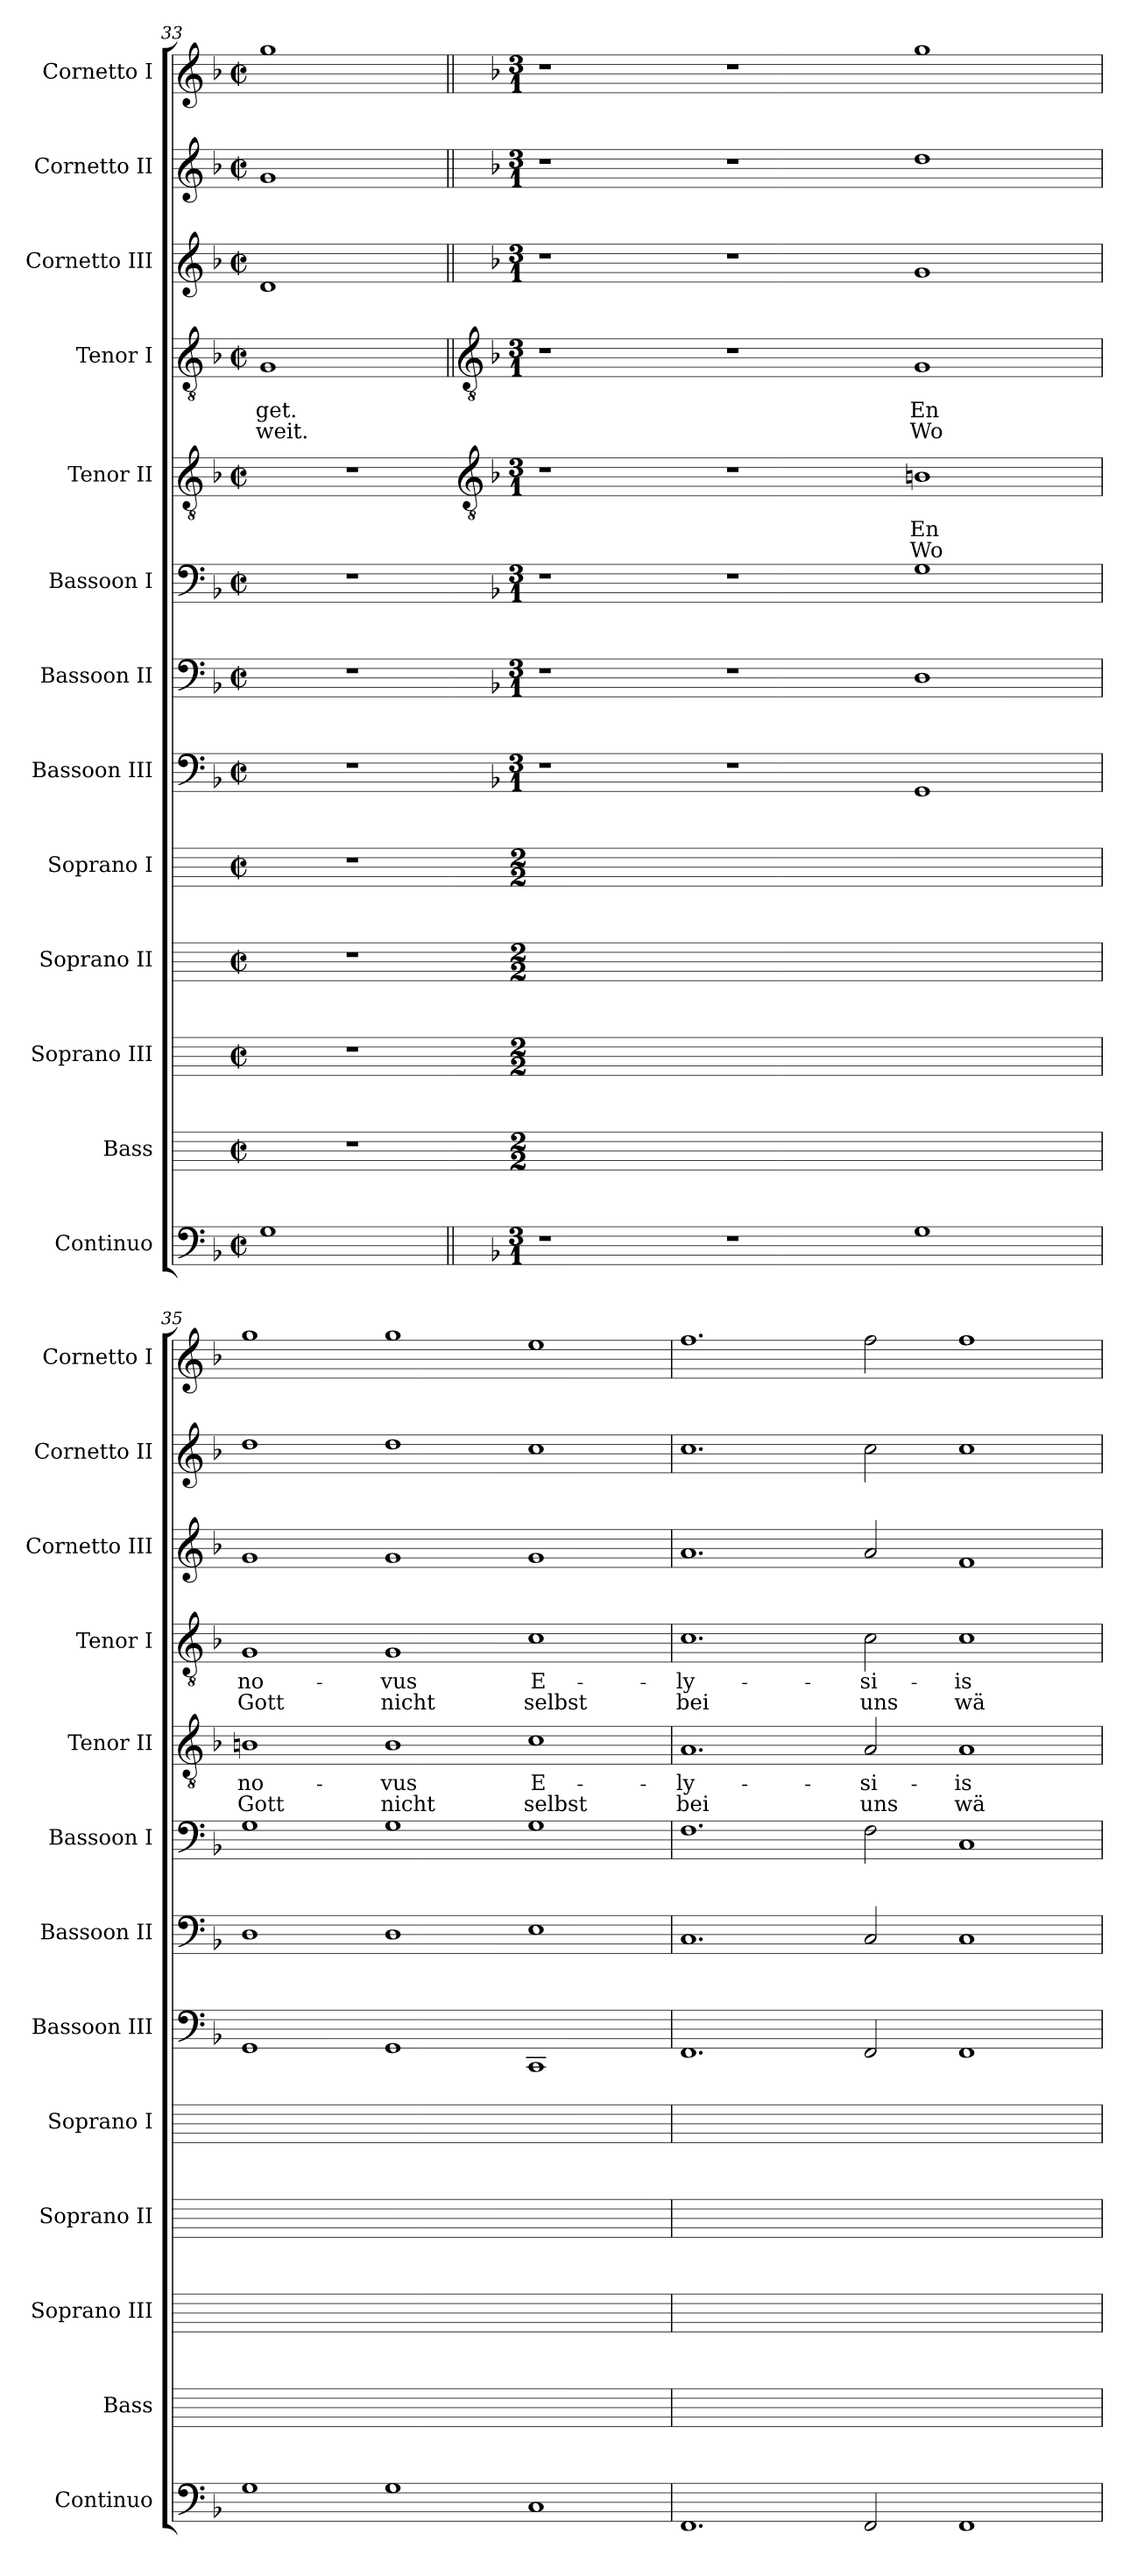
**kern	**kern	**kern	**kern	**kern	**kern	**kern	**kern	**kern	**text	**text	**kern	**text	**text	**kern	**kern	**kern
*part13	*part12	*part11	*part10	*part9	*part8	*part7	*part6	*part5	*part5	*part5	*part4	*part4	*part4	*part3	*part2	*part1
*staff13	*staff12	*staff11	*staff10	*staff9	*staff8	*staff7	*staff6	*staff5	*staff5	*staff5	*staff4	*staff4	*staff4	*staff3	*staff2	*staff1
*I"Continuo	*I"Bass	*I"Soprano III	*I"Soprano II	*I"Soprano I	*I"Bassoon III	*I"Bassoon II	*I"Bassoon I	*I"Tenor II	*	*	*I"Tenor I	*	*	*I"Cornetto III	*I"Cornetto II	*I"Cornetto I
*I'Continuo	*I'Bass	*I'Soprano III	*I'Soprano II	*I'Soprano I	*I'Bassoon III	*I'Bassoon II	*I'Bassoon I	*I'Tenor II	*	*	*I'Tenor I	*	*	*I'Cornetto III	*I'Cornetto II	*I'Cornetto I
*clefF4	*	*	*	*	*clefF4	*clefF4	*clefF4	*clefGv2	*	*	*clefGv2	*	*	*clefG2	*clefG2	*clefG2
*k[b-]	*	*	*	*	*k[b-]	*k[b-]	*k[b-]	*k[b-]	*	*	*k[b-]	*	*	*k[b-]	*k[b-]	*k[b-]
*F:	*	*	*	*	*F:	*F:	*F:	*F:	*	*	*F:	*	*	*F:	*F:	*F:
*M2/2	*M2/2	*M2/2	*M2/2	*M2/2	*M2/2	*M2/2	*M2/2	*M2/2	*	*	*M2/2	*	*	*M2/2	*M2/2	*M2/2
*met(c|)	*met(c|)	*met(c|)	*met(c|)	*met(c|)	*met(c|)	*met(c|)	*met(c|)	*met(c|)	*	*	*met(c|)	*	*	*met(c|)	*met(c|)	*met(c|)
=33	=33	=33	=33	=33	=33	=33	=33	=33	=33	=33	=33	=33	=33	=33	=33	=33
!	!	!	!	!	!	!	!	!	!	!	!	!LO:LY:b	!LO:LY:b	!	!	!
1G	1r	1r	1r	1r	1r	1r	1r	1r	.	.	1G	get.	weit.	1d	1g	1gg
!!LO:LB:g=z
=34||	=34	=34	=34	=34	=34	=34	=34	=34	=34||	=34||	=34||	=34||	=34||	=34||	=34||	=34||
*	*	*	*	*	*	*	*	*clefGv2	*	*	*clefGv2	*	*	*	*	*
*	*	*	*	*	*k[b-]	*k[b-]	*k[b-]	*k[b-]	*	*	*	*	*	*	*	*
*	*	*	*	*	*F:	*F:	*F:	*F:	*	*	*	*	*	*	*	*
*M3/1	*M2/2	*M2/2	*M2/2	*M2/2	*M3/1	*M3/1	*M3/1	*M3/1	*	*	*M3/1	*	*	*M3/1	*M3/1	*M3/1
1r	0.r	0.r	0.r	0.r	1r	1r	1r	1r	.	.	1r	.	.	1r	1r	1r
1r	.	.	.	.	1r	1r	1r	1r	.	.	1r	.	.	1r	1r	1r
!	!	!	!	!	!	!	!	!	!LO:LY:b	!LO:LY:b	!	!LO:LY:b	!LO:LY:b	!	!	!
1G	.	.	.	.	1GG	1D	1G	1Bn	En	Wo	1G	En	Wo	1g	1dd	1gg
=35	=35	=35	=35	=35	=35	=35	=35	=35	=35	=35	=35	=35	=35	=35	=35	=35
!	!	!	!	!	!	!	!	!	!LO:LY:b	!LO:LY:b	!	!LO:LY:b	!LO:LY:b	!	!	!
1G	0.r	0.r	0.r	0.r	1GG	1D	1G	1Bn	no-	-Gott	1G	no-	-Gott	1g	1dd	1gg
!	!	!	!	!	!	!	!	!	!LO:LY:b	!LO:LY:b	!	!LO:LY:b	!LO:LY:b	!	!	!
1G	.	.	.	.	1GG	1D	1G	1B	vus	nicht	1G	vus	nicht	1g	1dd	1gg
!	!	!	!	!	!	!	!	!	!LO:LY:b	!LO:LY:b	!	!LO:LY:b	!LO:LY:b	!	!	!
1C	.	.	.	.	1CC	1E	1G	1c	E-	-selbst	1c	E-	-selbst	1g	1cc	1ee
=36	=36	=36	=36	=36	=36	=36	=36	=36	=36	=36	=36	=36	=36	=36	=36	=36
!	!	!	!	!	!	!	!	!	!LO:LY:b	!LO:LY:b	!	!LO:LY:b	!LO:LY:b	!	!	!
1.FF	0.r	0.r	0.r	0.r	1.FF	1.C	1.F	1.A	ly-	-bei	1.c	ly-	-bei	1.a	1.cc	1.ff
!	!	!	!	!	!	!	!	!	!LO:LY:b	!LO:LY:b	!	!LO:LY:b	!LO:LY:b	!	!	!
2FF	.	.	.	.	2FF	2C	2F	2A	si-	-uns	2c	si-	-uns	2a	2cc	2ff
!	!	!	!	!	!	!	!	!	!LO:LY:b	!LO:LY:b	!	!LO:LY:b	!LO:LY:b	!	!	!
1FF	.	.	.	.	1FF	1C	1C	1A	is	wä-	1c	is	wä-	1f	1cc	1ff
=	=	=	=	=	=	=	=	=	=	=	=	=	=	=	=	=
*-	*-	*-	*-	*-	*-	*-	*-	*-	*-	*-	*-	*-	*-	*-	*-	*-
